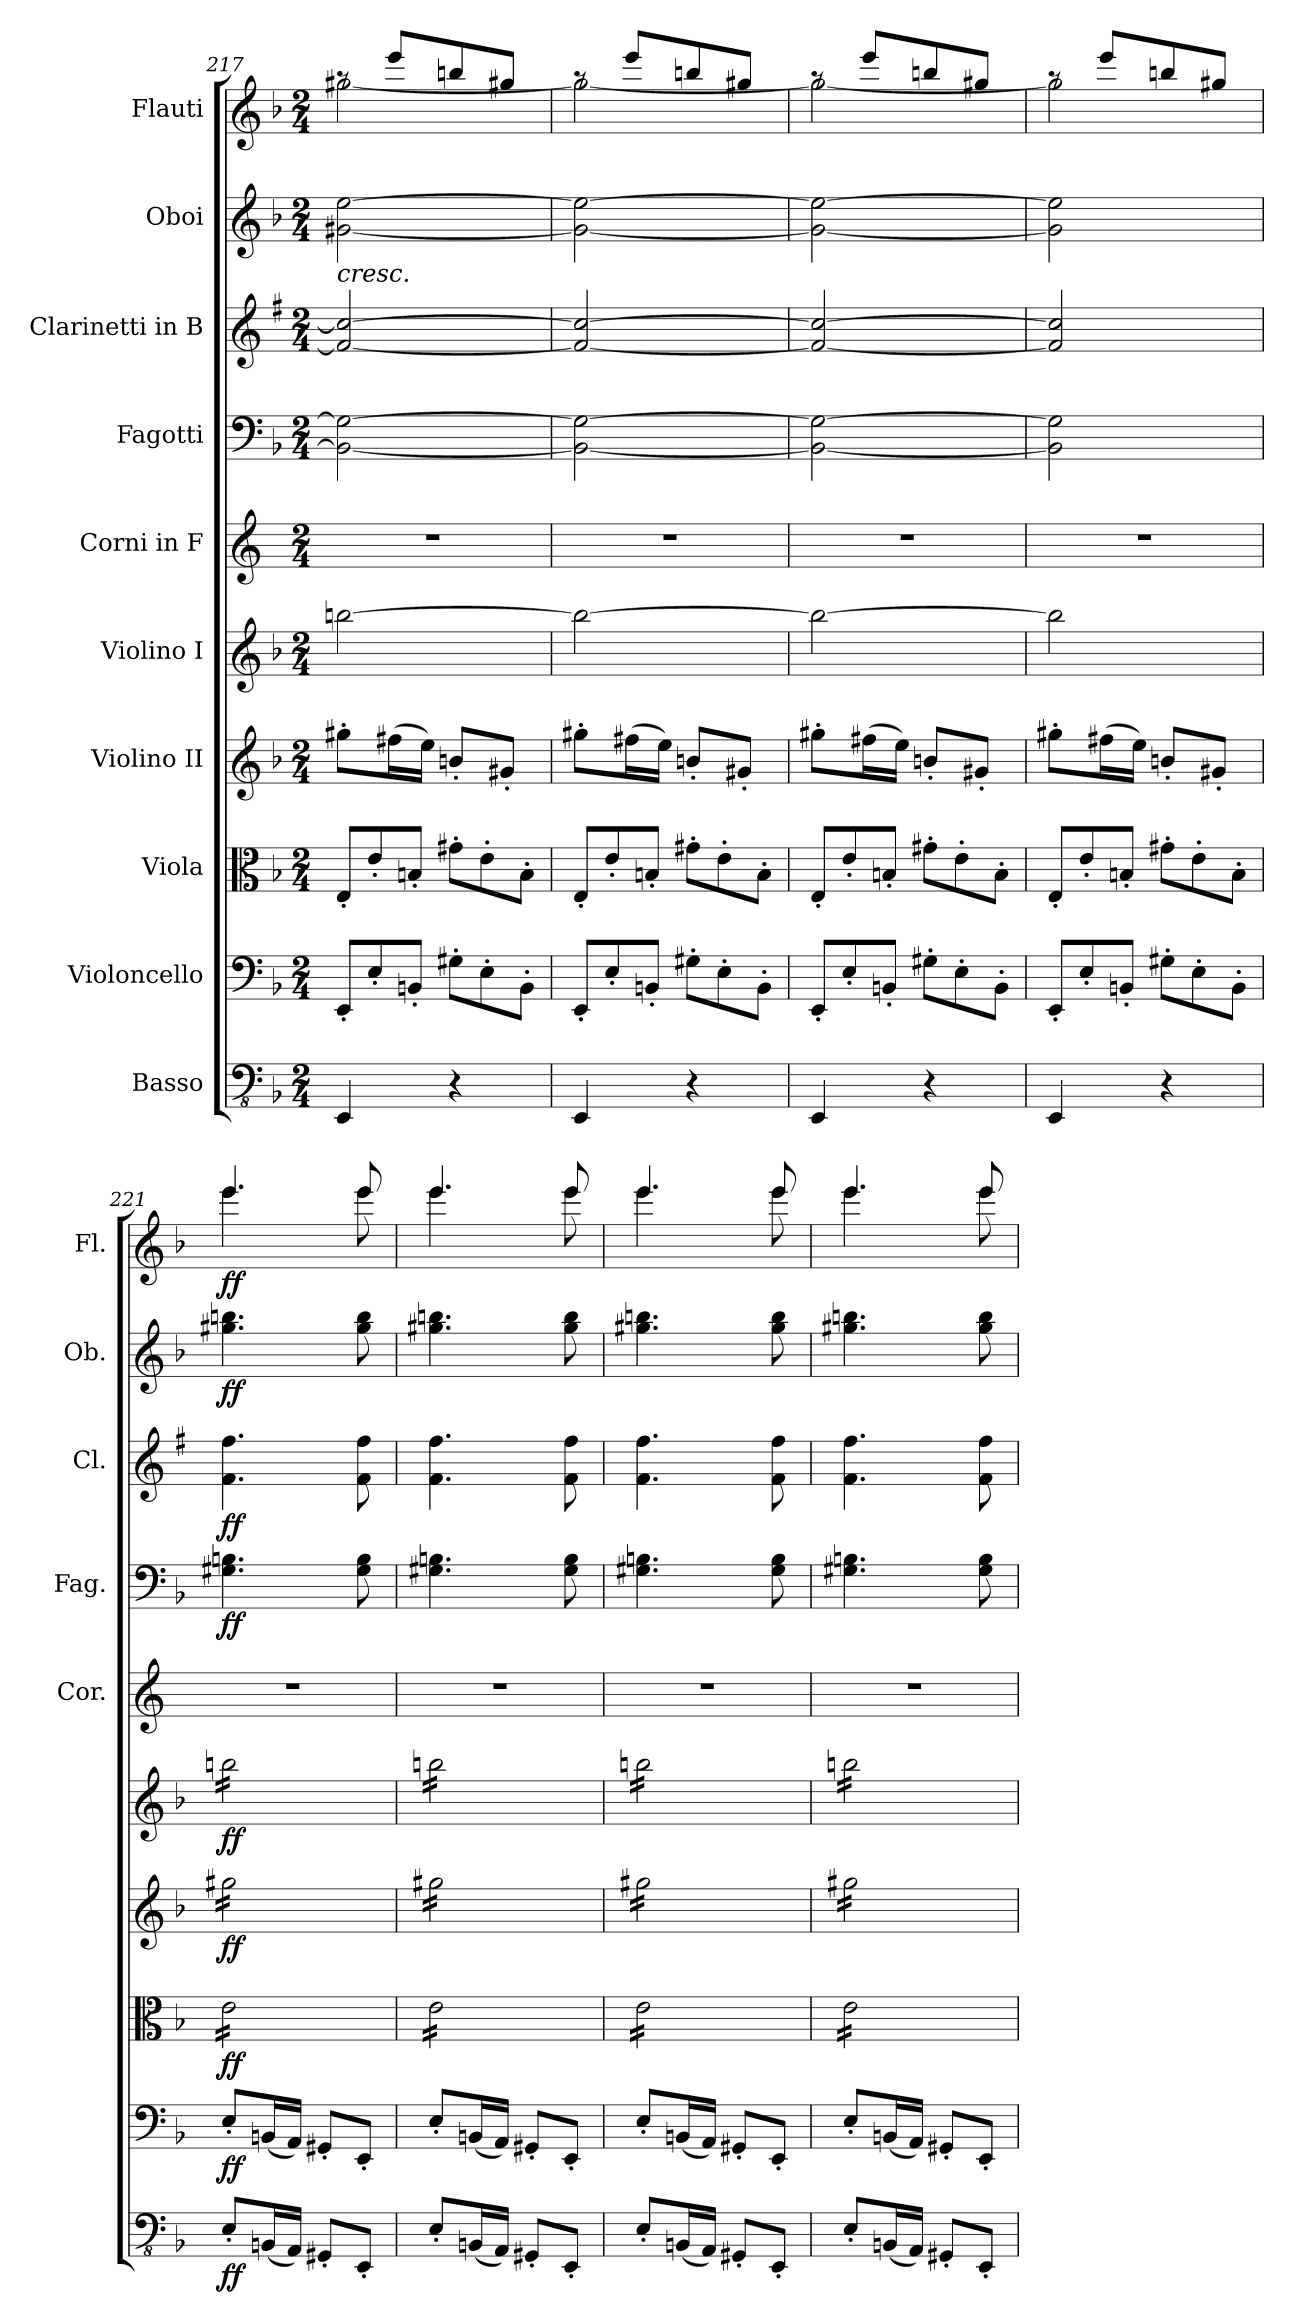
**kern	**dynam	**kern	**dynam	**kern	**dynam	**kern	**dynam	**kern	**dynam	**kern	**kern	**dynam	**kern	**dynam	**kern	**dynam	**kern	**dynam
*part10	*part10	*part9	*part9	*part8	*part8	*part7	*part7	*part6	*part6	*part5	*part4	*part4	*part3	*part3	*part2	*part2	*part1	*part1
*staff10	*staff10	*staff9	*staff9	*staff8	*staff8	*staff7	*staff7	*staff6	*staff6	*staff5	*staff4	*staff4	*staff3	*staff3	*staff2	*staff2	*staff1	*staff1
*I"Basso	*	*I"Violoncello	*	*I"Viola	*	*I"Violino II	*	*I"Violino I	*	*I"Corni in F	*I"Fagotti	*	*I"Clarinetti in B	*	*I"Oboi	*	*I"Flauti	*
*	*	*	*	*	*	*	*	*	*	*I'Cor.	*I'Fag.	*	*I'Cl.	*	*I'Ob.	*	*I'Fl.	*
*clefFv4	*	*clefF4	*	*clefC3	*	*clefG2	*	*clefG2	*	*clefG2	*clefF4	*	*clefG2	*	*clefG2	*	*clefG2	*
*	*	*	*	*	*	*	*	*	*	*ITrd4c7	*	*	*ITrd1c2	*	*	*	*	*
*k[b-]	*	*k[b-]	*	*k[b-]	*	*k[b-]	*	*k[b-]	*	*k[b-]	*k[b-]	*	*k[b-]	*	*k[b-]	*	*k[b-]	*
*M2/4	*	*M2/4	*	*M2/4	*	*M2/4	*	*M2/4	*	*M2/4	*M2/4	*	*M2/4	*	*M2/4	*	*M2/4	*
*	*	*Xtuplet	*	*Xtuplet	*	*	*	*	*	*	*	*	*	*	*	*	*	*
=217	=217	=217	=217	=217	=217	=217	=217	=217	=217	=217	=217	=217	=217	=217	=217	=217	=217	=217
*	*	*	*	*	*	*	*	*	*	*	*	*	*	*	*	*	*^	*
!	!	!	!	!	!	!	!	!	!	!	!	!	!	!	!LO:TX:b:i:t=cresc.	!	!	!	!
4EEE/	.	12EE'/L	.	12E'/L	.	8gg#X'\L	.	[2bbn\	.	2r	2BB\_ 2G#\_	.	2e/_ 2b/_	.	[2g#X\ [2ee\	.	8raa	[2gg#X\	.
.	.	12E'/	.	12e'/	.	.	.	.	.	.	.	.	.	.	.	.	.	.	.
.	.	.	.	.	.	(16ff#X\L	.	.	.	.	.	.	.	.	.	.	8eee/L	.	.
.	.	12BBn'/J	.	12Bn'/J	.	.	.	.	.	.	.	.	.	.	.	.	.	.	.
.	.	.	.	.	.	16ee\JJ)	.	.	.	.	.	.	.	.	.	.	.	.	.
4r	.	12G#X'\L	.	12g#X'\L	.	8bn'/L	.	.	.	.	.	.	.	.	.	.	8bbn/	.	.
.	.	12E'\	.	12e'\	.	.	.	.	.	.	.	.	.	.	.	.	.	.	.
.	.	.	.	.	.	8g#X'/J	.	.	.	.	.	.	.	.	.	.	8gg#X/J	.	.
.	.	12BB'\J	.	12B'\J	.	.	.	.	.	.	.	.	.	.	.	.	.	.	.
=218	=218	=218	=218	=218	=218	=218	=218	=218	=218	=218	=218	=218	=218	=218	=218	=218	=218	=218	=218
4EEE/	.	12EE'/L	.	12E'/L	.	8gg#X'\L	.	2bb\_	.	2r	2BB\_ 2G#\_	.	2e/_ 2b/_	.	2g#\_ 2ee\_	.	8raa	2gg#\_	.
.	.	12E'/	.	12e'/	.	.	.	.	.	.	.	.	.	.	.	.	.	.	.
.	.	.	.	.	.	(16ff#X\L	.	.	.	.	.	.	.	.	.	.	8eee/L	.	.
.	.	12BBn'/J	.	12Bn'/J	.	.	.	.	.	.	.	.	.	.	.	.	.	.	.
.	.	.	.	.	.	16ee\JJ)	.	.	.	.	.	.	.	.	.	.	.	.	.
4r	.	12G#X'\L	.	12g#X'\L	.	8bn'/L	.	.	.	.	.	.	.	.	.	.	8bbn/	.	.
.	.	12E'\	.	12e'\	.	.	.	.	.	.	.	.	.	.	.	.	.	.	.
.	.	.	.	.	.	8g#X'/J	.	.	.	.	.	.	.	.	.	.	8gg#X/J	.	.
.	.	12BB'\J	.	12B'\J	.	.	.	.	.	.	.	.	.	.	.	.	.	.	.
!!LO:LB:g=z	!!
=219	=219	=219	=219	=219	=219	=219	=219	=219	=219	=219	=219	=219	=219	=219	=219	=219	=219	=219	=219
4EEE/	.	12EE'/L	.	12E'/L	.	8gg#X'\L	.	2bb\_	.	2r	2BB\_ 2G#\_	.	2e/_ 2b/_	.	2g#\_ 2ee\_	.	8raa	2gg#\_	.
.	.	12E'/	.	12e'/	.	.	.	.	.	.	.	.	.	.	.	.	.	.	.
.	.	.	.	.	.	(16ff#X\L	.	.	.	.	.	.	.	.	.	.	8eee/L	.	.
.	.	12BBn'/J	.	12Bn'/J	.	.	.	.	.	.	.	.	.	.	.	.	.	.	.
.	.	.	.	.	.	16ee\JJ)	.	.	.	.	.	.	.	.	.	.	.	.	.
4r	.	12G#X'\L	.	12g#X'\L	.	8bn'/L	.	.	.	.	.	.	.	.	.	.	8bbn/	.	.
.	.	12E'\	.	12e'\	.	.	.	.	.	.	.	.	.	.	.	.	.	.	.
.	.	.	.	.	.	8g#X'/J	.	.	.	.	.	.	.	.	.	.	8gg#X/J	.	.
.	.	12BB'\J	.	12B'\J	.	.	.	.	.	.	.	.	.	.	.	.	.	.	.
=220	=220	=220	=220	=220	=220	=220	=220	=220	=220	=220	=220	=220	=220	=220	=220	=220	=220	=220	=220
4EEE/	.	12EE'/L	.	12E'/L	.	8gg#X'\L	.	2bb\]	.	2r	2BB\] 2G#\]	.	2e/] 2b/]	.	2g#\] 2ee\]	.	8raa	2gg#\]	.
.	.	12E'/	.	12e'/	.	.	.	.	.	.	.	.	.	.	.	.	.	.	.
.	.	.	.	.	.	(16ff#X\L	.	.	.	.	.	.	.	.	.	.	8eee/L	.	.
.	.	12BBn'/J	.	12Bn'/J	.	.	.	.	.	.	.	.	.	.	.	.	.	.	.
.	.	.	.	.	.	16ee\JJ)	.	.	.	.	.	.	.	.	.	.	.	.	.
4r	.	12G#X'\L	.	12g#X'\L	.	8bn'/L	.	.	.	.	.	.	.	.	.	.	8bbn/	.	.
.	.	12E'\	.	12e'\	.	.	.	.	.	.	.	.	.	.	.	.	.	.	.
.	.	.	.	.	.	8g#X'/J	.	.	.	.	.	.	.	.	.	.	8gg#X/J	.	.
.	.	12BB'\J	.	12B'\J	.	.	.	.	.	.	.	.	.	.	.	.	.	.	.
=221	=221	=221	=221	=221	=221	=221	=221	=221	=221	=221	=221	=221	=221	=221	=221	=221	=221	=221	=221
!	!LO:DY:b	!	!LO:DY:b	!	!LO:DY:b	!	!LO:DY:b	!	!LO:DY:b	!	!	!LO:DY:b	!	!LO:DY:b	!	!LO:DY:b	!	!	!LO:DY:b
*	*	*	*	*tremolo	*	*	*	*	*	*	*	*	*	*	*	*	*	*	*
*	*	*	*	*	*	*tremolo	*	*	*	*	*	*	*	*	*	*	*	*	*
*	*	*	*	*	*	*	*	*tremolo	*	*	*	*	*	*	*	*	*	*	*
8EE'/L	ff	8E'/L	ff	16e\LL	ff	16gg#X\LL	ff	16bbn\LL	ff	2r	4.G#X\ 4.Bn\	ff	4.e\ 4.ee\	ff	4.gg#X\ 4.bbn\	ff	4.eee/	4.eee\	ff
.	.	.	.	16e\	.	16gg#X\	.	16bbn\	.	.	.	.	.	.	.	.	.	.	.
(16BBBn/L	.	(16BBn/L	.	16e\	.	16gg#X\	.	16bbn\	.	.	.	.	.	.	.	.	.	.	.
16AAA/JJ)	.	16AA/JJ)	.	16e\	.	16gg#X\	.	16bbn\	.	.	.	.	.	.	.	.	.	.	.
8GGG#X'/L	.	8GG#X'/L	.	16e\	.	16gg#X\	.	16bbn\	.	.	.	.	.	.	.	.	.	.	.
.	.	.	.	16e\	.	16gg#X\	.	16bbn\	.	.	.	.	.	.	.	.	.	.	.
8EEE'/J	.	8EE'/J	.	16e\	.	16gg#X\	.	16bbn\	.	.	8G#\ 8B\	.	8e\ 8ee\	.	8gg#\ 8bb\	.	8eee/	8eee\	.
.	.	.	.	16e\JJ	.	16gg#X\JJ	.	16bbn\JJ	.	.	.	.	.	.	.	.	.	.	.
=222	=222	=222	=222	=222	=222	=222	=222	=222	=222	=222	=222	=222	=222	=222	=222	=222	=222	=222	=222
8EE'/L	.	8E'/L	.	16e\LL	.	16gg#X\LL	.	16bbn\LL	.	2r	4.G#X\ 4.Bn\	.	4.e\ 4.ee\	.	4.gg#X\ 4.bbn\	.	4.eee/	4.eee\	.
.	.	.	.	16e\	.	16gg#X\	.	16bbn\	.	.	.	.	.	.	.	.	.	.	.
(16BBBn/L	.	(16BBn/L	.	16e\	.	16gg#X\	.	16bbn\	.	.	.	.	.	.	.	.	.	.	.
16AAA/JJ)	.	16AA/JJ)	.	16e\	.	16gg#X\	.	16bbn\	.	.	.	.	.	.	.	.	.	.	.
8GGG#X'/L	.	8GG#X'/L	.	16e\	.	16gg#X\	.	16bbn\	.	.	.	.	.	.	.	.	.	.	.
.	.	.	.	16e\	.	16gg#X\	.	16bbn\	.	.	.	.	.	.	.	.	.	.	.
8EEE'/J	.	8EE'/J	.	16e\	.	16gg#X\	.	16bbn\	.	.	8G#\ 8B\	.	8e\ 8ee\	.	8gg#\ 8bb\	.	8eee/	8eee\	.
.	.	.	.	16e\JJ	.	16gg#X\JJ	.	16bbn\JJ	.	.	.	.	.	.	.	.	.	.	.
=223	=223	=223	=223	=223	=223	=223	=223	=223	=223	=223	=223	=223	=223	=223	=223	=223	=223	=223	=223
8EE'/L	.	8E'/L	.	16e\LL	.	16gg#X\LL	.	16bbn\LL	.	2r	4.G#X\ 4.Bn\	.	4.e\ 4.ee\	.	4.gg#X\ 4.bbn\	.	4.eee/	4.eee\	.
.	.	.	.	16e\	.	16gg#X\	.	16bbn\	.	.	.	.	.	.	.	.	.	.	.
(16BBBn/L	.	(16BBn/L	.	16e\	.	16gg#X\	.	16bbn\	.	.	.	.	.	.	.	.	.	.	.
16AAA/JJ)	.	16AA/JJ)	.	16e\	.	16gg#X\	.	16bbn\	.	.	.	.	.	.	.	.	.	.	.
8GGG#X'/L	.	8GG#X'/L	.	16e\	.	16gg#X\	.	16bbn\	.	.	.	.	.	.	.	.	.	.	.
.	.	.	.	16e\	.	16gg#X\	.	16bbn\	.	.	.	.	.	.	.	.	.	.	.
8EEE'/J	.	8EE'/J	.	16e\	.	16gg#X\	.	16bbn\	.	.	8G#\ 8B\	.	8e\ 8ee\	.	8gg#\ 8bb\	.	8eee/	8eee\	.
.	.	.	.	16e\JJ	.	16gg#X\JJ	.	16bbn\JJ	.	.	.	.	.	.	.	.	.	.	.
=224	=224	=224	=224	=224	=224	=224	=224	=224	=224	=224	=224	=224	=224	=224	=224	=224	=224	=224	=224
8EE'/L	.	8E'/L	.	16e\LL	.	16gg#X\LL	.	16bbn\LL	.	2r	4.G#X\ 4.Bn\	.	4.e\ 4.ee\	.	4.gg#X\ 4.bbn\	.	4.eee/	4.eee\	.
.	.	.	.	16e\	.	16gg#X\	.	16bbn\	.	.	.	.	.	.	.	.	.	.	.
(16BBBn/L	.	(16BBn/L	.	16e\	.	16gg#X\	.	16bbn\	.	.	.	.	.	.	.	.	.	.	.
16AAA/JJ)	.	16AA/JJ)	.	16e\	.	16gg#X\	.	16bbn\	.	.	.	.	.	.	.	.	.	.	.
8GGG#X'/L	.	8GG#X'/L	.	16e\	.	16gg#X\	.	16bbn\	.	.	.	.	.	.	.	.	.	.	.
.	.	.	.	16e\	.	16gg#X\	.	16bbn\	.	.	.	.	.	.	.	.	.	.	.
8EEE'/J	.	8EE'/J	.	16e\	.	16gg#X\	.	16bbn\	.	.	8G#\ 8B\	.	8e\ 8ee\	.	8gg#\ 8bb\	.	8eee/	8eee\	.
.	.	.	.	16e\JJ	.	16gg#X\JJ	.	16bbn\JJ	.	.	.	.	.	.	.	.	.	.	.
*	*	*	*	*	*	*	*	*Xtremolo	*	*	*	*	*	*	*	*	*	*	*
*	*	*	*	*	*	*Xtremolo	*	*	*	*	*	*	*	*	*	*	*	*	*
*	*	*	*	*Xtremolo	*	*	*	*	*	*	*	*	*	*	*	*	*	*	*
*	*	*	*	*	*	*	*	*	*	*	*	*	*	*	*	*	*v	*v	*
=	=	=	=	=	=	=	=	=	=	=	=	=	=	=	=	=	=	=
*-	*-	*-	*-	*-	*-	*-	*-	*-	*-	*-	*-	*-	*-	*-	*-	*-	*-	*-
